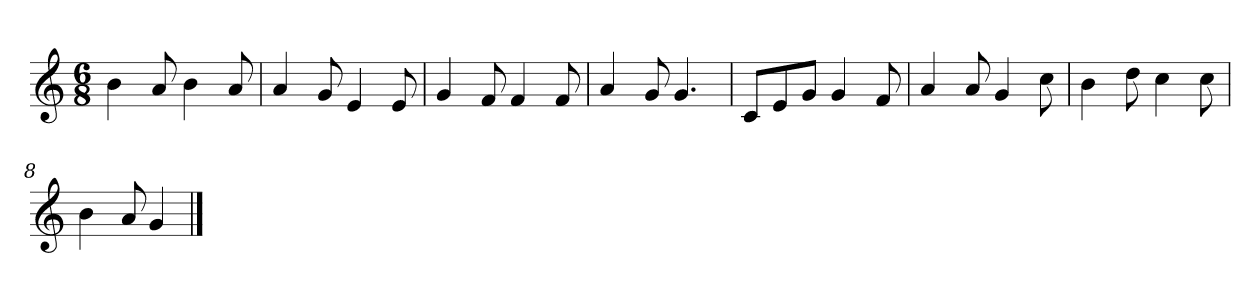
**kern
*part1
*staff1
*k[]
*M6/8
*MM120
=1
4b
8a
4b
8a
=2
4a
8g
4e
8e
=3
4g
8f
4f
8f
=4
4a
8g
4.g
=5
8cL
8e
8gJ
4g
8f
=6
4a
8a
4g
8cc
=7
4b
8dd
4cc
8cc
=8
4b
8a
4g
==
*-
